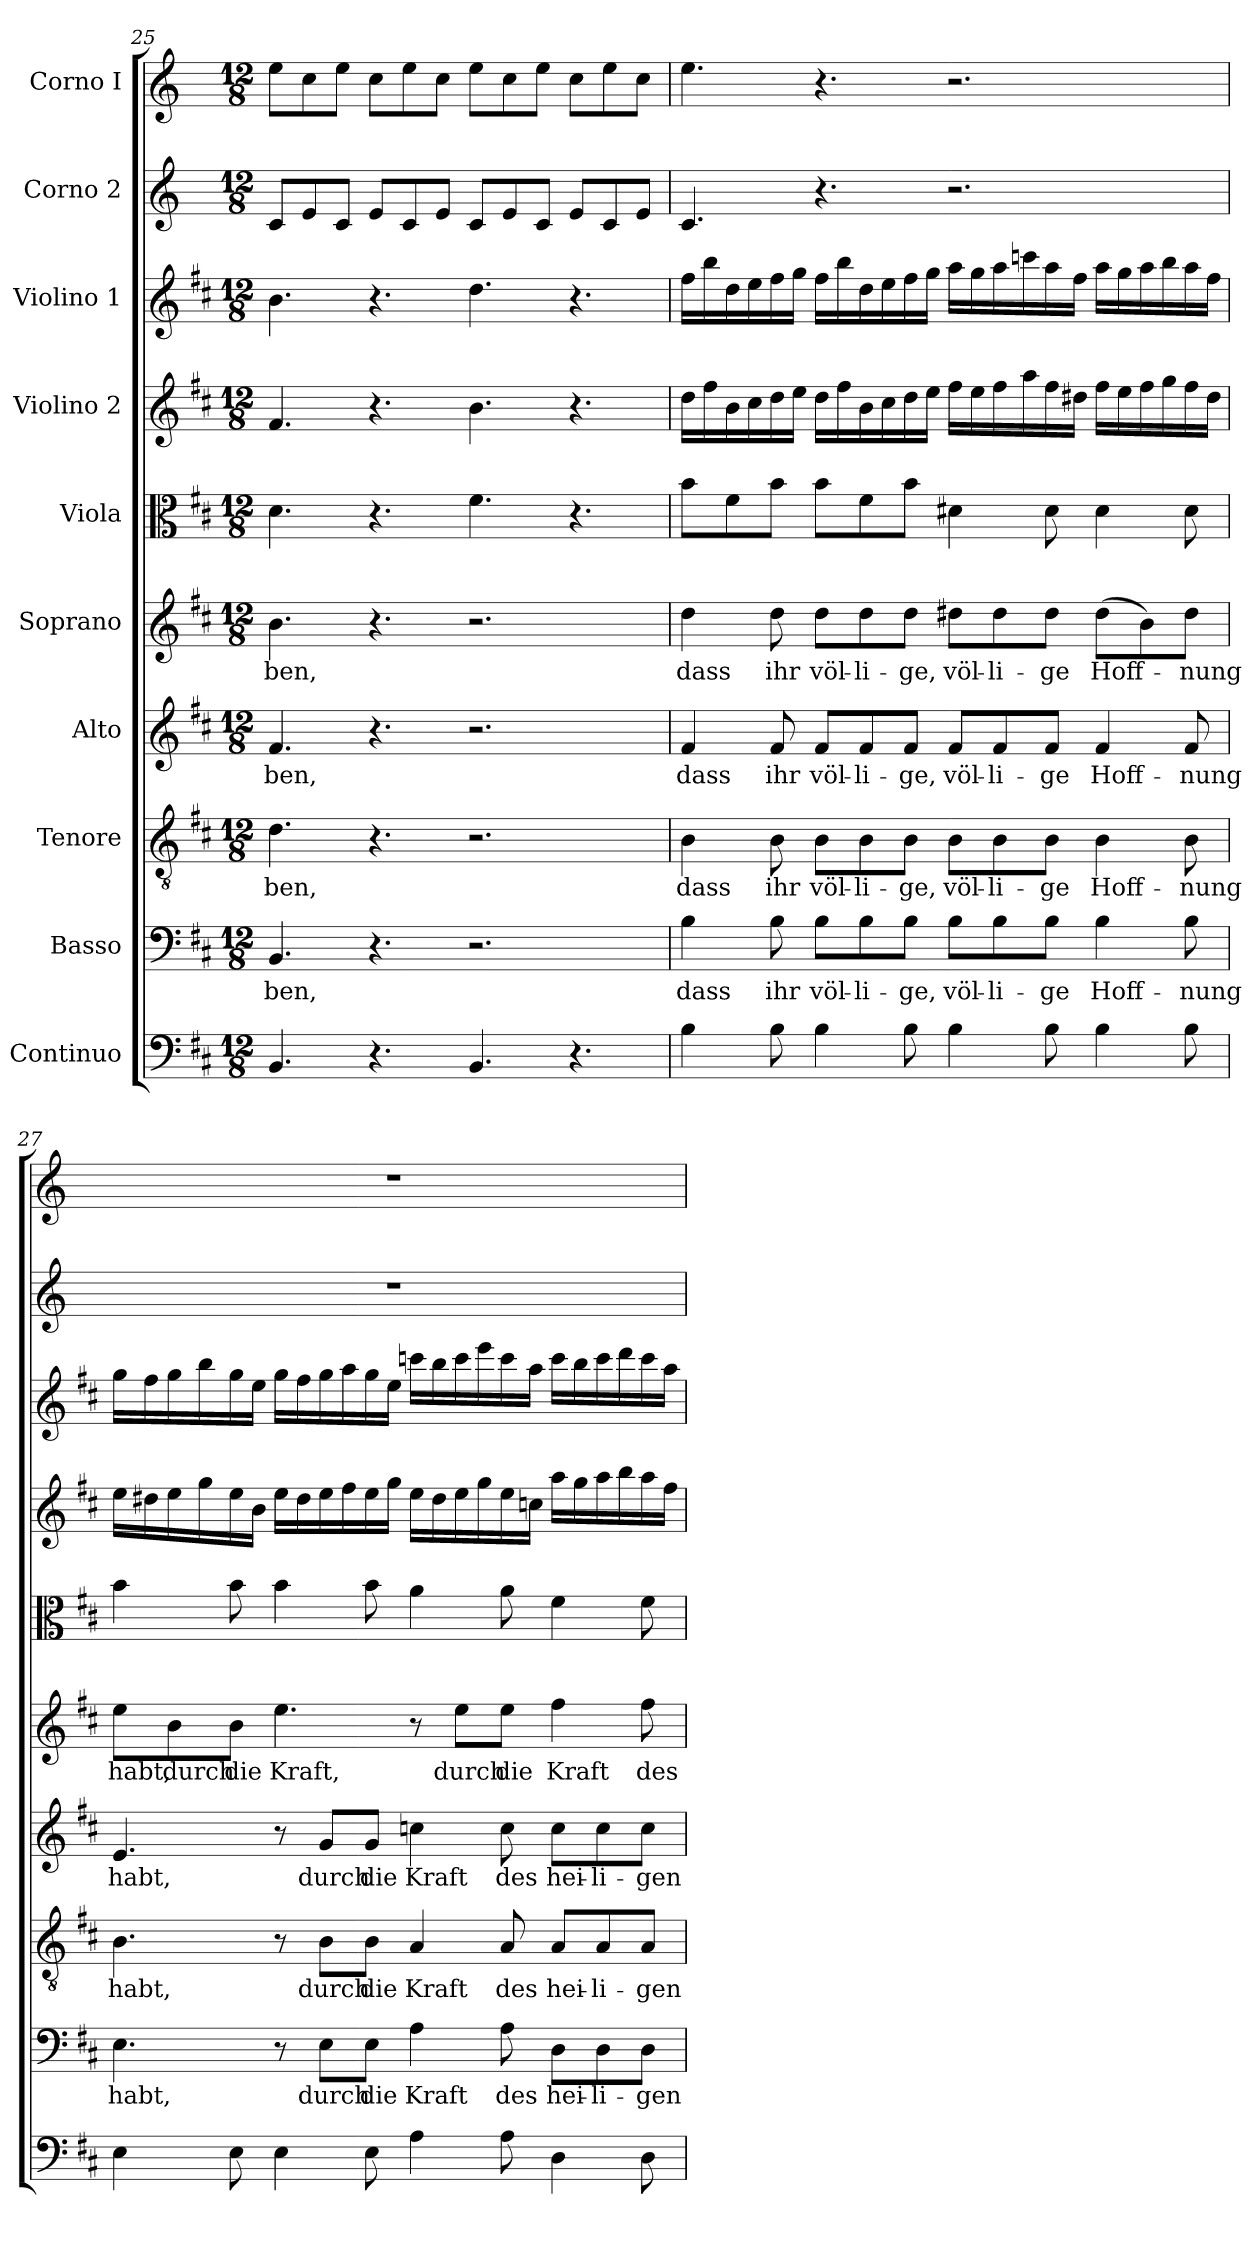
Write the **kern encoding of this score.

**kern	**kern	**text	**kern	**text	**kern	**text	**kern	**text	**kern	**kern	**kern	**kern	**kern
*part10	*part9	*part9	*part8	*part8	*part7	*part7	*part6	*part6	*part5	*part4	*part3	*part2	*part1
*staff10	*staff9	*staff9	*staff8	*staff8	*staff7	*staff7	*staff6	*staff6	*staff5	*staff4	*staff3	*staff2	*staff1
*I"Continuo	*I"Basso	*	*I"Tenore	*	*I"Alto	*	*I"Soprano	*	*I"Viola	*I"Violino 2	*I"Violino 1	*I"Corno 2	*I"Corno I
!!LO:PB:g=z
*clefF4	*clefF4	*	*clefGv2	*	*clefG2	*	*clefG2	*	*clefC3	*clefG2	*clefG2	*clefG2	*clefG2
*	*	*	*	*	*	*	*	*	*	*	*	*ITrd-1c-2	*ITrd-1c-2
*k[f#c#]	*k[f#c#]	*	*k[f#c#]	*	*k[f#c#]	*	*k[f#c#]	*	*k[f#c#]	*k[f#c#]	*k[f#c#]	*k[f#c#]	*k[f#c#]
*M12/8	*M12/8	*	*M12/8	*	*M12/8	*	*M12/8	*	*M12/8	*M12/8	*M12/8	*M12/8	*M12/8
=25	=25	=25	=25	=25	=25	=25	=25	=25	=25	=25	=25	=25	=25
!	!	!LO:LY:b	!	!LO:LY:b	!	!LO:LY:b	!	!LO:LY:b	!	!	!	!	!
4.BB/	4.BB/	-ben,	4.d\	-ben,	4.f#/	-ben,	4.b\	-ben,	4.d\	4.f#/	4.b\	8d/L	8ff#\L
.	.	.	.	.	.	.	.	.	.	.	.	8f#/	8dd\
.	.	.	.	.	.	.	.	.	.	.	.	8d/J	8ff#\J
4.r	4.r	.	4.r	.	4.r	.	4.r	.	4.r	4.r	4.r	8f#/L	8dd\L
.	.	.	.	.	.	.	.	.	.	.	.	8d/	8ff#\
.	.	.	.	.	.	.	.	.	.	.	.	8f#/J	8dd\J
4.BB/	2.r	.	2.r	.	2.r	.	2.r	.	4.f#\	4.b\	4.dd\	8d/L	8ff#\L
.	.	.	.	.	.	.	.	.	.	.	.	8f#/	8dd\
.	.	.	.	.	.	.	.	.	.	.	.	8d/J	8ff#\J
4.r	.	.	.	.	.	.	.	.	4.r	4.r	4.r	8f#/L	8dd\L
.	.	.	.	.	.	.	.	.	.	.	.	8d/	8ff#\
.	.	.	.	.	.	.	.	.	.	.	.	8f#/J	8dd\J
=26	=26	=26	=26	=26	=26	=26	=26	=26	=26	=26	=26	=26	=26
!	!	!LO:LY:b	!	!LO:LY:b	!	!LO:LY:b	!	!LO:LY:b	!	!	!	!	!
4B\	4B\	dass	4B\	dass	4f#/	dass	4dd\	dass	8b\L	16dd\LL	16ff#\LL	4.d/	4.ff#\
.	.	.	.	.	.	.	.	.	.	16ff#\	16bb\	.	.
.	.	.	.	.	.	.	.	.	8f#\	16b\	16dd\	.	.
.	.	.	.	.	.	.	.	.	.	16cc#\	16ee\	.	.
!	!	!LO:LY:b	!	!LO:LY:b	!	!LO:LY:b	!	!LO:LY:b	!	!	!	!	!
8B\	8B\	ihr	8B\	ihr	8f#/	ihr	8dd\	ihr	8b\J	16dd\	16ff#\	.	.
.	.	.	.	.	.	.	.	.	.	16ee\JJ	16gg\JJ	.	.
!	!	!LO:LY:b	!	!LO:LY:b	!	!LO:LY:b	!	!LO:LY:b	!	!	!	!	!
4B\	8B\L	völ-	8B\L	völ-	8f#/L	völ-	8dd\L	völ-	8b\L	16dd\LL	16ff#\LL	4.r	4.r
.	.	.	.	.	.	.	.	.	.	16ff#\	16bb\	.	.
!	!	!LO:LY:b	!	!LO:LY:b	!	!LO:LY:b	!	!LO:LY:b	!	!	!	!	!
.	8B\	-li-	8B\	-li-	8f#/	-li-	8dd\	-li-	8f#\	16b\	16dd\	.	.
.	.	.	.	.	.	.	.	.	.	16cc#\	16ee\	.	.
!	!	!LO:LY:b	!	!LO:LY:b	!	!LO:LY:b	!	!LO:LY:b	!	!	!	!	!
8B\	8B\J	-ge,	8B\J	-ge,	8f#/J	-ge,	8dd\J	-ge,	8b\J	16dd\	16ff#\	.	.
.	.	.	.	.	.	.	.	.	.	16ee\JJ	16gg\JJ	.	.
!	!	!LO:LY:b	!	!LO:LY:b	!	!LO:LY:b	!	!LO:LY:b	!	!	!	!	!
4B\	8B\L	völ-	8B\L	völ-	8f#/L	völ-	8dd#X\L	völ-	4d#X\	16ff#\LL	16aa\LL	2.r	2.r
.	.	.	.	.	.	.	.	.	.	16ee\	16gg\	.	.
!	!	!LO:LY:b	!	!LO:LY:b	!	!LO:LY:b	!	!LO:LY:b	!	!	!	!	!
.	8B\	-li-	8B\	-li-	8f#/	-li-	8dd#\	-li-	.	16ff#\	16aa\	.	.
.	.	.	.	.	.	.	.	.	.	16aa\	16cccn\	.	.
!	!	!LO:LY:b	!	!LO:LY:b	!	!LO:LY:b	!	!LO:LY:b	!	!	!	!	!
8B\	8B\J	-ge	8B\J	-ge	8f#/J	-ge	8dd#\J	-ge	8d#\	16ff#\	16aa\	.	.
.	.	.	.	.	.	.	.	.	.	16dd#X\JJ	16ff#\JJ	.	.
!	!	!LO:LY:b	!	!LO:LY:b	!	!LO:LY:b	!	!LO:LY:b	!	!	!	!	!
4B\	4B\	Hoff-	4B\	Hoff-	4f#/	Hoff-	(>8dd#\L	Hoff-	4d#\	16ff#\LL	16aa\LL	.	.
.	.	.	.	.	.	.	.	.	.	16ee\	16gg\	.	.
.	.	.	.	.	.	.	8b\)	.	.	16ff#\	16aa\	.	.
.	.	.	.	.	.	.	.	.	.	16gg\	16bb\	.	.
!	!	!LO:LY:b	!	!LO:LY:b	!	!LO:LY:b	!	!LO:LY:b	!	!	!	!	!
8B\	8B\	-nung	8B\	-nung	8f#/	-nung	8dd#\J	-nung	8d#\	16ff#\	16aa\	.	.
.	.	.	.	.	.	.	.	.	.	16dd#\JJ	16ff#\JJ	.	.
!!LO:PB:g=z
=27	=27	=27	=27	=27	=27	=27	=27	=27	=27	=27	=27	=27	=27
!	!	!LO:LY:b	!	!LO:LY:b	!	!LO:LY:b	!	!LO:LY:b	!	!	!	!	!
4E\	4.E\	habt,	4.B\	habt,	4.e/	habt,	8ee\L	habt,	4b\	16ee\LL	16gg\LL	1.r	1.r
.	.	.	.	.	.	.	.	.	.	16dd#X\	16ff#\	.	.
!	!	!	!	!	!	!	!	!LO:LY:b	!	!	!	!	!
.	.	.	.	.	.	.	8b\	durch	.	16ee\	16gg\	.	.
.	.	.	.	.	.	.	.	.	.	16gg\	16bb\	.	.
!	!	!	!	!	!	!	!	!LO:LY:b	!	!	!	!	!
8E\	.	.	.	.	.	.	8b\J	die	8b\	16ee\	16gg\	.	.
.	.	.	.	.	.	.	.	.	.	16b\JJ	16ee\JJ	.	.
!	!	!	!	!	!	!	!	!LO:LY:b	!	!	!	!	!
4E\	8r	.	8r	.	8r	.	4.ee\	Kraft,	4b\	16ee\LL	16gg\LL	.	.
.	.	.	.	.	.	.	.	.	.	16dd#\	16ff#\	.	.
!	!	!LO:LY:b	!	!LO:LY:b	!	!LO:LY:b	!	!	!	!	!	!	!
.	8E\L	durch	8B\L	durch	8g/L	durch	.	.	.	16ee\	16gg\	.	.
.	.	.	.	.	.	.	.	.	.	16ff#\	16aa\	.	.
!	!	!LO:LY:b	!	!LO:LY:b	!	!LO:LY:b	!	!	!	!	!	!	!
8E\	8E\J	die	8B\J	die	8g/J	die	.	.	8b\	16ee\	16gg\	.	.
.	.	.	.	.	.	.	.	.	.	16gg\JJ	16ee\JJ	.	.
!	!	!LO:LY:b	!	!LO:LY:b	!	!LO:LY:b	!	!	!	!	!	!	!
4A\	4A\	Kraft	4A/	Kraft	4ccn\	Kraft	8r	.	4a\	16ee\LL	16cccn\LL	.	.
.	.	.	.	.	.	.	.	.	.	16dd#\	16bb\	.	.
!	!	!	!	!	!	!	!	!LO:LY:b	!	!	!	!	!
.	.	.	.	.	.	.	8ee\L	durch	.	16ee\	16ccc\	.	.
.	.	.	.	.	.	.	.	.	.	16gg\	16eee\	.	.
!	!	!LO:LY:b	!	!LO:LY:b	!	!LO:LY:b	!	!LO:LY:b	!	!	!	!	!
8A\	8A\	des	8A/	des	8cc\	des	8ee\J	die	8a\	16ee\	16ccc\	.	.
.	.	.	.	.	.	.	.	.	.	16ccn\JJ	16aa\JJ	.	.
!	!	!LO:LY:b	!	!LO:LY:b	!	!LO:LY:b	!	!LO:LY:b	!	!	!	!	!
4D\	8D\L	hei-	8A/L	hei-	8cc\L	hei-	4ff#\	Kraft	4f#\	16aa\LL	16ccc\LL	.	.
.	.	.	.	.	.	.	.	.	.	16gg\	16bb\	.	.
!	!	!LO:LY:b	!	!LO:LY:b	!	!LO:LY:b	!	!	!	!	!	!	!
.	8D\	-li-	8A/	-li-	8cc\	-li-	.	.	.	16aa\	16ccc\	.	.
.	.	.	.	.	.	.	.	.	.	16bb\	16ddd\	.	.
!	!	!LO:LY:b	!	!LO:LY:b	!	!LO:LY:b	!	!LO:LY:b	!	!	!	!	!
8D\	8D\J	-gen	8A/J	-gen	8cc\J	-gen	8ff#\	des	8f#\	16aa\	16ccc\	.	.
.	.	.	.	.	.	.	.	.	.	16ff#\JJ	16aa\JJ	.	.
=	=	=	=	=	=	=	=	=	=	=	=	=	=
*-	*-	*-	*-	*-	*-	*-	*-	*-	*-	*-	*-	*-	*-
